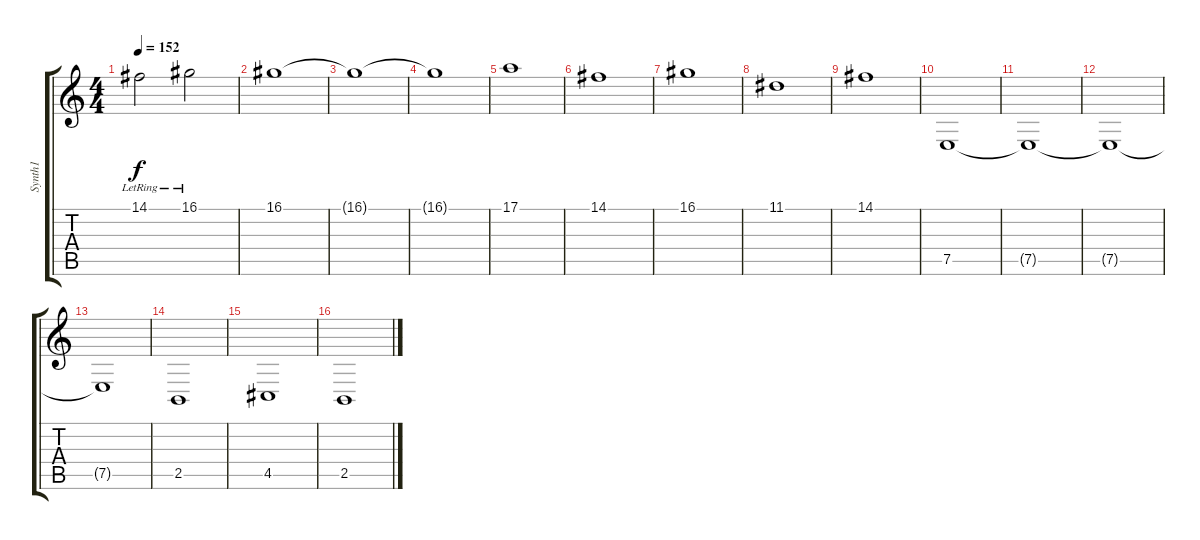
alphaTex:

\track ("Synth1" "Synth1") {instrument stringensemble1}
\staff {score tabs}
\tuning (E4 B3 G3 D3 A2 E2) {hide}
\ts (4 4)
\tempo 152
\clef g2
\ks c
14.1{lr}.2{dy f} 16.1{lr}.2 |
16.1.1 |
16.1{t}.1 |
16.1{t}.1 |
17.1.1 |
14.1.1 |
16.1.1 |
11.1.1 |
14.1.1 |
7.5.1 |
7.5{t}.1 |
7.5{t}.1 |
7.5{t}.1 |
2.5.1 |
4.5.1 |
2.5.1
